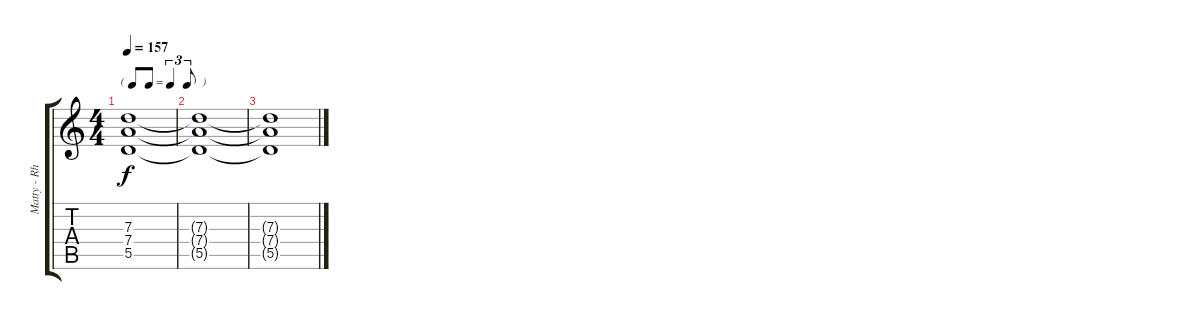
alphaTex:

\track ("Matty - Rhythm Guitar" "Matty - Rh") {instrument distortionguitar}
\staff {score tabs}
\tuning (E4 B3 G3 D3 A2 E2) {hide}
\ts (4 4)
\tf triplet8th
\tempo 157
\clef g2
\ks c
(7.3{t} 7.4{t} 5.5{t}).1{dy f} |
(7.3{t} 7.4{t} 5.5{t}).1 |
(7.3{t} 7.4{t} 5.5{t}).1
